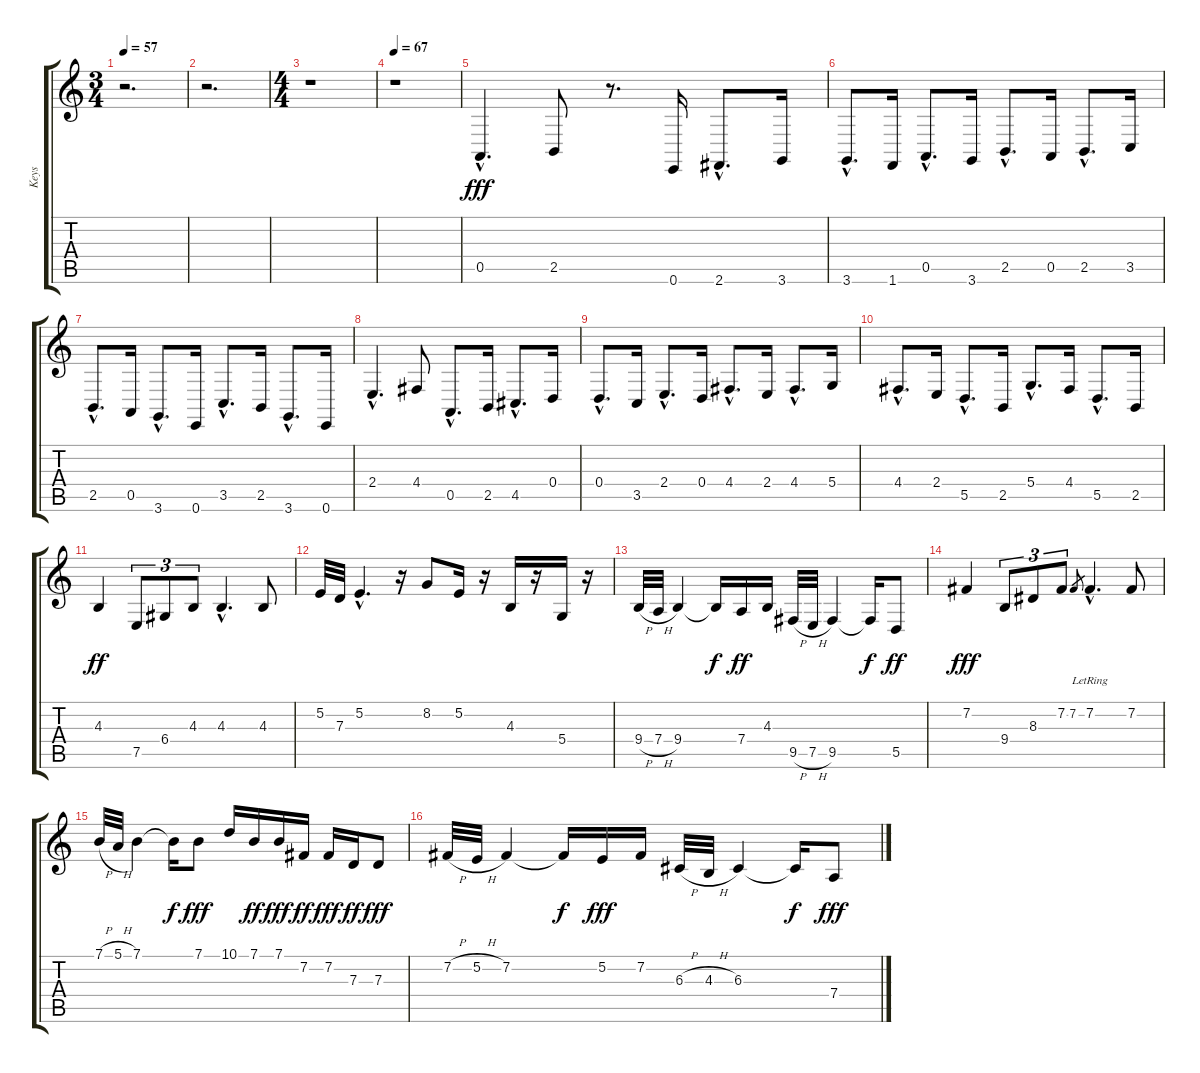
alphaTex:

\track ("Keys" "Keys") {instrument lead1square}
\staff {score tabs}
\tuning (E4 B3 G3 D3 A2 E2) {hide}
\ts (3 4)
\tempo 57
\clef g2
\ks c
r.2{d dy f} |
r.2{d} |
\ts (4 4)
r.1 |
\tempo 67
r.1 |
0.5{hac}.4{d dy fff balance 8} 2.5.8 r.8{d} 0.6.16 2.6{hac}.8{d} 3.6.16 |
3.6{hac}.8{d} 1.6.16 0.5{hac}.8{d} 3.6.16 2.5{hac}.8{d} 0.5.16 2.5{hac}.8{d} 3.5.16 |
2.5{hac}.8{d} 0.5.16 3.6{hac}.8{d} 0.6.16 3.5{hac}.8{d} 2.5.16 3.6{hac}.8{d} 0.6.16 |
2.4{hac}.4{d} 4.4.8 0.5{hac}.8{d} 2.5.16 4.5{hac}.8{d} 0.4.16 |
0.4{hac}.8{d} 3.5.16 2.4{hac}.8{d} 0.4.16 4.4{hac}.8{d} 2.4.16 4.4{hac}.8{d} 5.4.16 |
4.4{hac}.8{d} 2.4.16 5.5{hac}.8{d} 2.5.16 5.4{hac}.8{d} 4.4.16 5.5{hac}.8{d} 2.5.16 |
4.3.4{dy ff balance 3} 7.5.8{tu (3 2)} 6.4.8{tu (3 2)} 4.3.8{tu (3 2)} 4.3{hac}.4{d} 4.3.8 |
5.2.32 7.3.32 5.2{hac}.4{d} r.16 8.2.8 5.2.16 r.16 4.3.16 r.16 5.4.16 r.16 |
9.4{h}.32 7.4{h}.32 9.4.4 9.4{t}.16{dy f} 7.4.16{dy ff} 4.3.16 9.5{h}.32 7.5{h}.32 9.5.4 9.5{t}.16{dy f} 5.5.8{dy ff} |
7.2.4{dy fff} 9.4.8{tu (3 2)} 8.3.8{tu (3 2)} 7.2.8{tu (3 2)} 7.2.8{gr} 7.2{hac lr}.4{d} 7.2.8 |
7.1{h}.32 5.1{h}.32 7.1.4 7.1{t}.16{dy f} 7.1.8{dy fff} 10.1.16 7.1.16{dy ff} 7.1.16{dy fff} 7.2.16{dy ff} 7.2.16{dy fff} 7.3.16{dy ff} 7.3.8{dy fff} |
7.2{h}.32 5.2{h}.32 7.2.4 7.2{t}.16{dy f} 5.2.16{dy fff} 7.2.16 6.3{h}.32 4.3{h}.32 6.3.4 6.3{t}.16{dy f} 7.4.8{dy fff}
